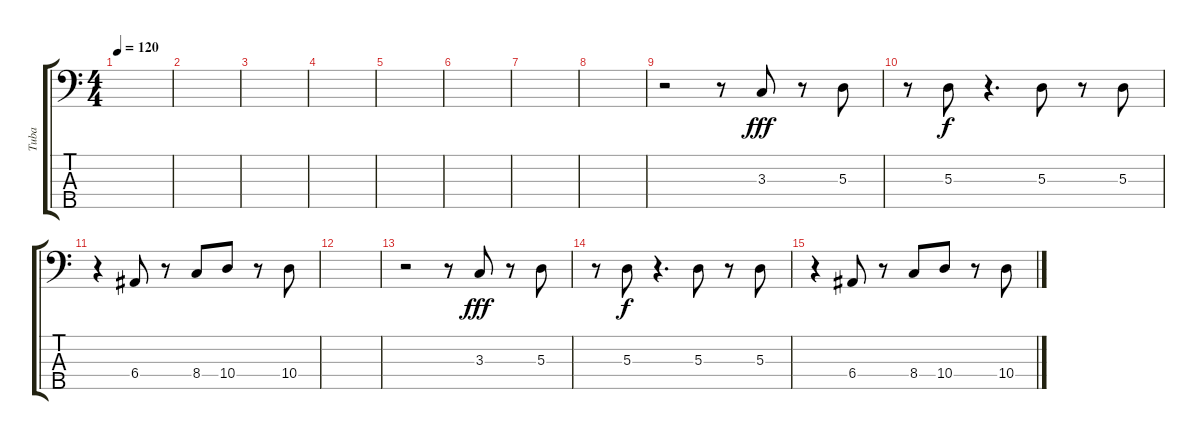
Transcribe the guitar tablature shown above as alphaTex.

\track ("Tuba" "Tuba") {instrument overdrivenguitar}
\staff {score tabs}
\tuning (G2 D2 A1 E1 B0) {hide}
\ts (4 4)
\tempo 120
\clef f4
\ks c
|
|
|
|
|
|
|
|
r.2{instrument tuba} r.8 3.3.8{dy fff} r.8 5.3.8 |
r.8 5.3.8{dy f} r.4{d} 5.3.8 r.8 5.3.8 |
r.4 6.4.8 r.8 8.4.8 10.4.8 r.8 10.4.8 |
|
r.2{instrument tuba} r.8 3.3.8{dy fff} r.8 5.3.8 |
r.8 5.3.8{dy f} r.4{d} 5.3.8 r.8 5.3.8 |
r.4 6.4.8 r.8 8.4.8 10.4.8 r.8 10.4.8
